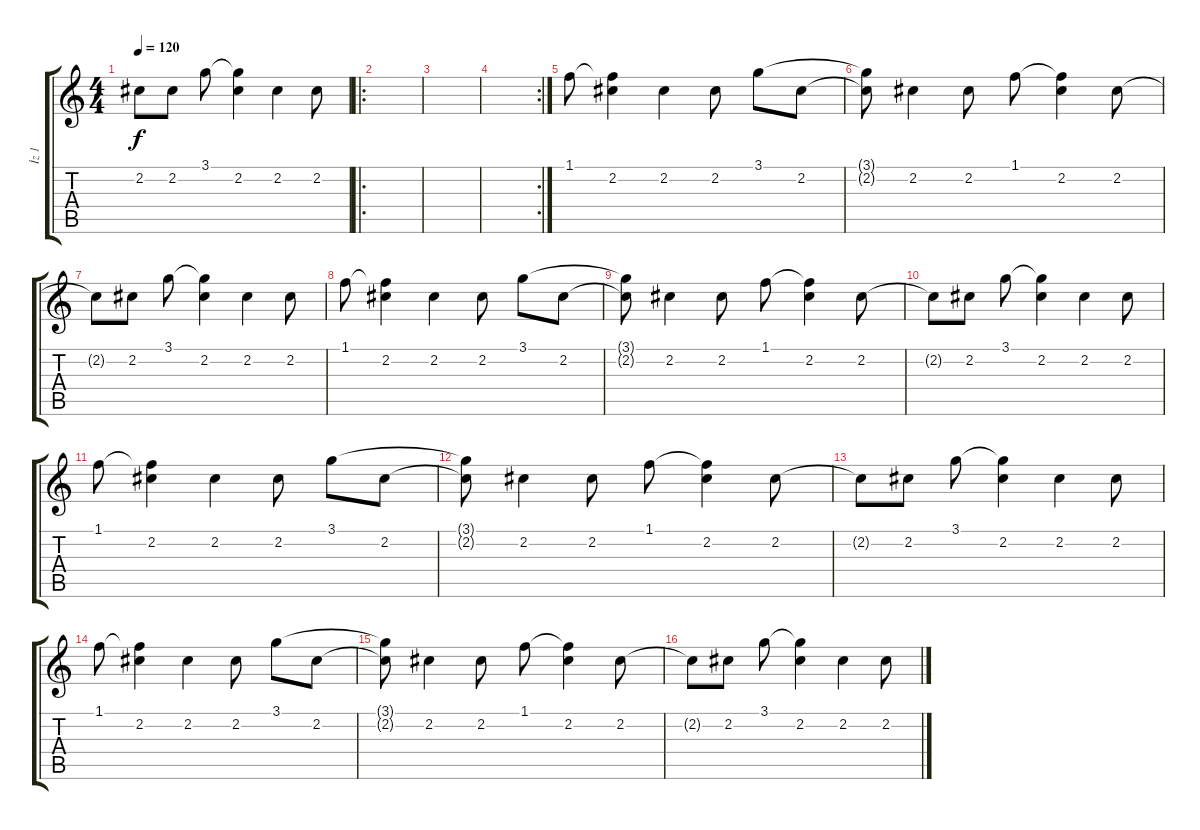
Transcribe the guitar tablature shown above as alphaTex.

\track ("İz 1" "İz 1") {instrument electricguitarmuted}
\staff {score tabs}
\tuning (E4 B3 G3 D3 A2 E2) {hide}
\ts (4 4)
\tempo 120
\clef g2
\ks c
2.2{t}.8{dy f} 2.2.8 3.1.8 (3.1{t} 2.2).4 2.2.4 2.2.8 |
\ro
|
|
\rc 2
|
1.1.8 (1.1{t} 2.2).4 2.2.4 2.2.8 3.1.8 2.2.8 |
(3.1{t} 2.2{t}).8 2.2.4 2.2.8 1.1.8 (1.1{t} 2.2).4 2.2.8 |
2.2{t}.8 2.2.8 3.1.8 (3.1{t} 2.2).4 2.2.4 2.2.8 |
1.1.8 (1.1{t} 2.2).4 2.2.4 2.2.8 3.1.8 2.2.8 |
(3.1{t} 2.2{t}).8 2.2.4 2.2.8 1.1.8 (1.1{t} 2.2).4 2.2.8 |
2.2{t}.8 2.2.8 3.1.8 (3.1{t} 2.2).4 2.2.4 2.2.8 |
1.1.8 (1.1{t} 2.2).4 2.2.4 2.2.8 3.1.8 2.2.8 |
(3.1{t} 2.2{t}).8 2.2.4 2.2.8 1.1.8 (1.1{t} 2.2).4 2.2.8 |
2.2{t}.8 2.2.8 3.1.8 (3.1{t} 2.2).4 2.2.4 2.2.8 |
1.1.8 (1.1{t} 2.2).4 2.2.4 2.2.8 3.1.8 2.2.8 |
(3.1{t} 2.2{t}).8 2.2.4 2.2.8 1.1.8 (1.1{t} 2.2).4 2.2.8 |
2.2{t}.8 2.2.8 3.1.8 (3.1{t} 2.2).4 2.2.4 2.2.8
